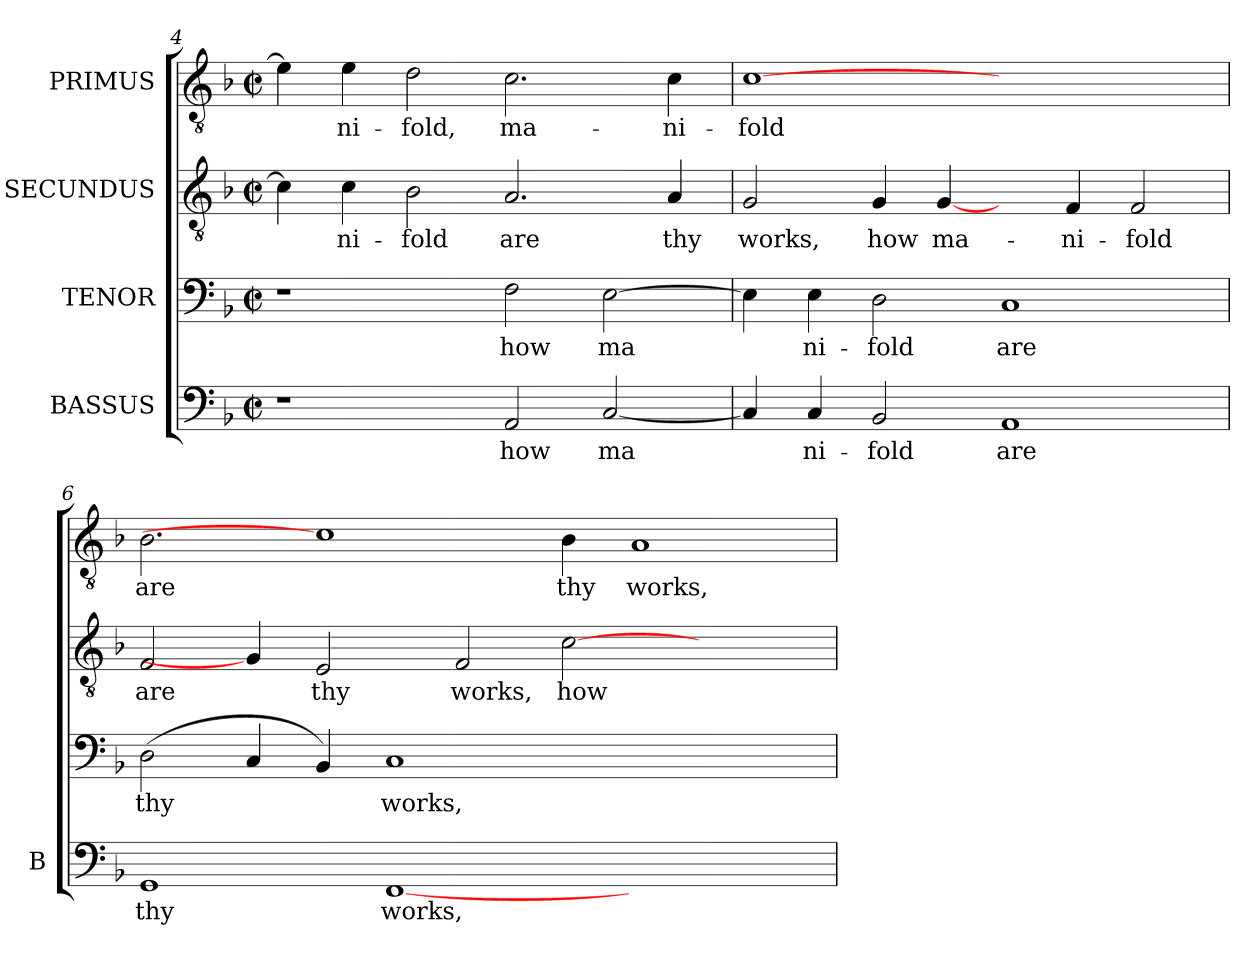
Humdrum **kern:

**kern	**text	**kern	**text	**kern	**text	**kern	**text
*part4	*part4	*part3	*part3	*part2	*part2	*part1	*part1
*staff4	*staff4	*staff3	*staff3	*staff2	*staff2	*staff1	*staff1
*I"BASSUS	*	*I"TENOR	*	*I"SECUNDUS	*	*I"PRIMUS	*
*I'B	*	*	*	*	*	*	*
*clefF4	*	*clefF4	*	*clefGv2	*	*clefGv2	*
*k[b-]	*	*k[b-]	*	*k[b-]	*	*k[b-]	*
*F:	*	*F:	*	*F:	*	*F:	*
*M2/2	*	*M2/2	*	*M2/2	*	*M2/2	*
*met(c|)	*	*met(c|)	*	*met(c|)	*	*met(c|)	*
=4	=4	=4	=4	=4	=4	=4	=4
!	!	!	!	!	!LO:LY:b:cj	!	!LO:LY:b:rj
1r	.	1r	.	4c\]	--	4e\]	--
!	!	!	!	!	!LO:LY:b:cj	!	!LO:LY:b:rj
.	.	.	.	4c\	-ni-	4e\	-ni-
!	!	!	!	!	!LO:LY:b:cj	!	!LO:LY:b:rj
.	.	.	.	2B-\	-fold	2d\	-fold,
!	!LO:LY:b:cj	!	!LO:LY:b:cj	!	!LO:LY:b:cj	!	!LO:LY:b:rj
2AA/	how	2F\	how	2.A/	are	2.c\	ma-
!	!LO:LY:b:cj	!	!LO:LY:b:cj	!	!	!	!
[<2C/	ma-	[<2E\	ma-	.	.	.	.
!	!	!	!	!	!LO:LY:b:cj	!	!LO:LY:b:rj
.	.	.	.	4A/	thy	4c\	-ni-
!!LO:LB:g=z
=5	=5	=5	=5	=5	=5	=5	=5
!	!LO:LY:b:cj	!	!LO:LY:b:cj	!	!LO:LY:b:cj	!	!LO:LY:b:rj
4C/]	--	4E\]	--	2G/	works,	[1c	-fold
!	!LO:LY:b:cj	!	!LO:LY:b:cj	!	!	!	!
4C/	-ni-	4E\	-ni-	.	.	.	.
!	!LO:LY:b:cj	!	!LO:LY:b:cj	!	!LO:LY:b:cj	!	!
2BB-/	-fold	2D\	-fold	4G/	how	.	.
!	!	!	!	!	!LO:LY:b:cj	!	!
.	.	.	.	[4G/	ma-	.	.
!	!LO:LY:b:cj	!	!LO:LY:b:cj	!	!	!	!
1AA	are	1C	are	4ryy	.	1ryy	.
!	!	!	!	!	!LO:LY:b:cj	!	!
.	.	.	.	4F/	-ni-	.	.
!	!	!	!	!	!LO:LY:b:cj	!	!
.	.	.	.	2F/	-fold	.	.
=6	=6	=6	=6	=6	=6	=6	=6
!	!LO:LY:b:cj	!	!LO:LY:b:cj	!	!LO:LY:b:cj	!	!LO:LY:b:rj
1GG	thy	(>2D\	thy	2F/	are	2.B-\	are
!	!	!	!LO:LY:b:cj	!	!	!	!
.	.	4C/	.	4G/]	.	.	.
!	!	!	!LO:LY:b:cj	!	!LO:LY:b:cj	!	!
.	.	4BB-/)	.	2E/	thy	1c]	.
!	!LO:LY:b:cj	!	!LO:LY:b:cj	!	!	!	!
[<1FF	works,	1C	works,	.	.	.	.
!	!	!	!	!	!LO:LY:b:cj	!	!
.	.	.	.	2F/	works,	.	.
!	!	!	!	!	!LO:LY:b:cj	!	!LO:LY:b:rj
.	.	.	.	[>2c\	how	4B-\	thy
!	!	!	!	!	!	!	!LO:LY:b:rj
1ryy	.	1ryy	.	.	.	1A	works,
.	.	.	.	2.ryy	.	.	.
=	=	=	=	=	=	=	=
*-	*-	*-	*-	*-	*-	*-	*-
